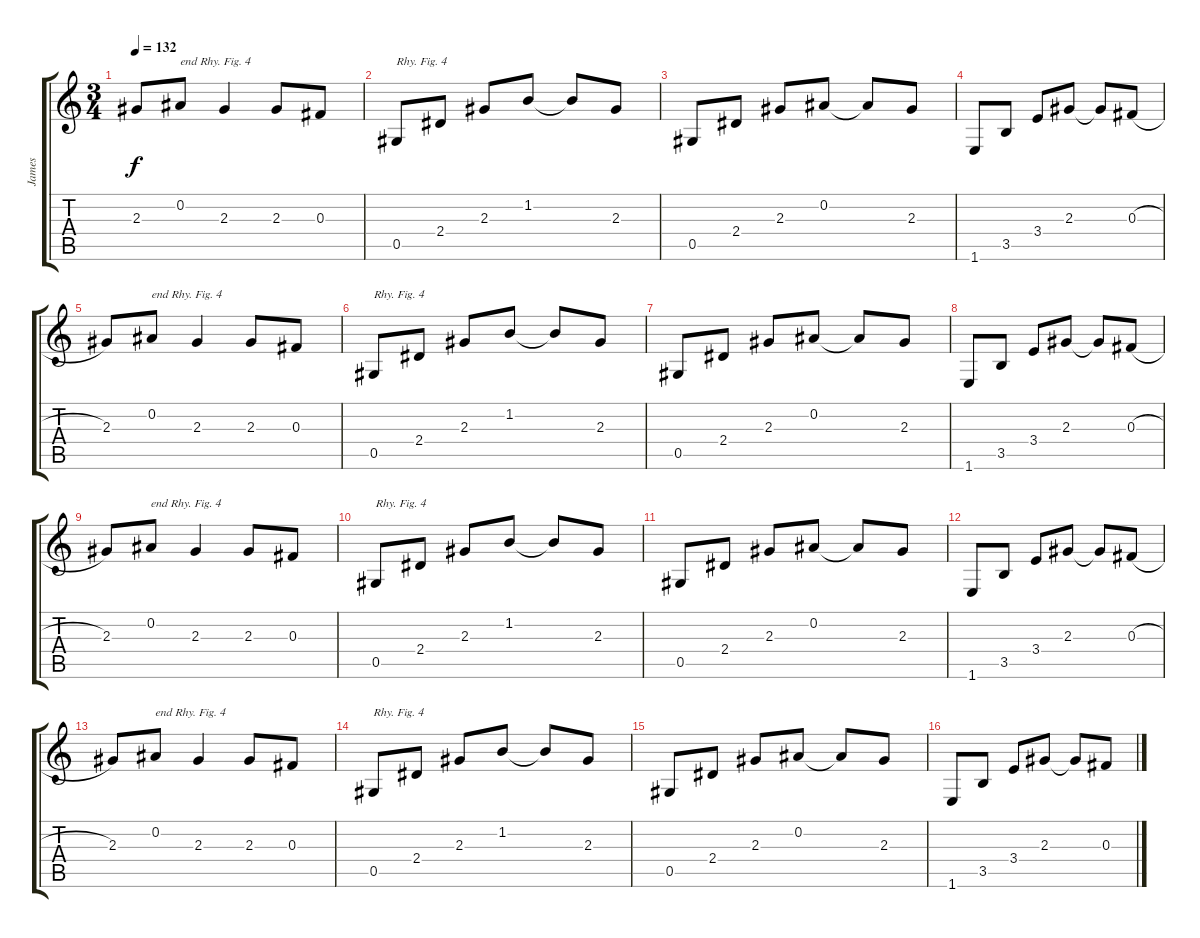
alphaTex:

\track ("James" "James") {instrument electricguitarjazz}
\staff {score tabs}
\tuning (Eb4 Bb3 Gb3 Db3 Ab2 Eb2) {hide}
\ts (3 4)
\tempo 132
\clef g2
\ks c
2.3.8{dy f} 0.2.8{txt "end Rhy. Fig. 4"} 2.3.4 2.3.8 0.3.8 |
0.5.8{txt "Rhy. Fig. 4"} 2.4.8 2.3.8 1.2.8 1.2{t}.8 2.3.8 |
0.5.8 2.4.8 2.3.8 0.2.8 0.2{t}.8 2.3.8 |
1.6.8 3.5.8 3.4.8 2.3.8 2.3{t}.8 0.3{h}.8 |
2.3.8 0.2.8{txt "end Rhy. Fig. 4"} 2.3.4 2.3.8 0.3.8 |
0.5.8{txt "Rhy. Fig. 4"} 2.4.8 2.3.8 1.2.8 1.2{t}.8 2.3.8 |
0.5.8 2.4.8 2.3.8 0.2.8 0.2{t}.8 2.3.8 |
1.6.8 3.5.8 3.4.8 2.3.8 2.3{t}.8 0.3{h}.8 |
2.3.8 0.2.8{txt "end Rhy. Fig. 4"} 2.3.4 2.3.8 0.3.8 |
0.5.8{txt "Rhy. Fig. 4"} 2.4.8 2.3.8 1.2.8 1.2{t}.8 2.3.8 |
0.5.8 2.4.8 2.3.8 0.2.8 0.2{t}.8 2.3.8 |
1.6.8 3.5.8 3.4.8 2.3.8 2.3{t}.8 0.3{h}.8 |
2.3.8 0.2.8{txt "end Rhy. Fig. 4"} 2.3.4 2.3.8 0.3.8 |
0.5.8{txt "Rhy. Fig. 4"} 2.4.8 2.3.8 1.2.8 1.2{t}.8 2.3.8 |
0.5.8 2.4.8 2.3.8 0.2.8 0.2{t}.8 2.3.8 |
1.6.8 3.5.8 3.4.8 2.3.8 2.3{t}.8 0.3{h}.8
